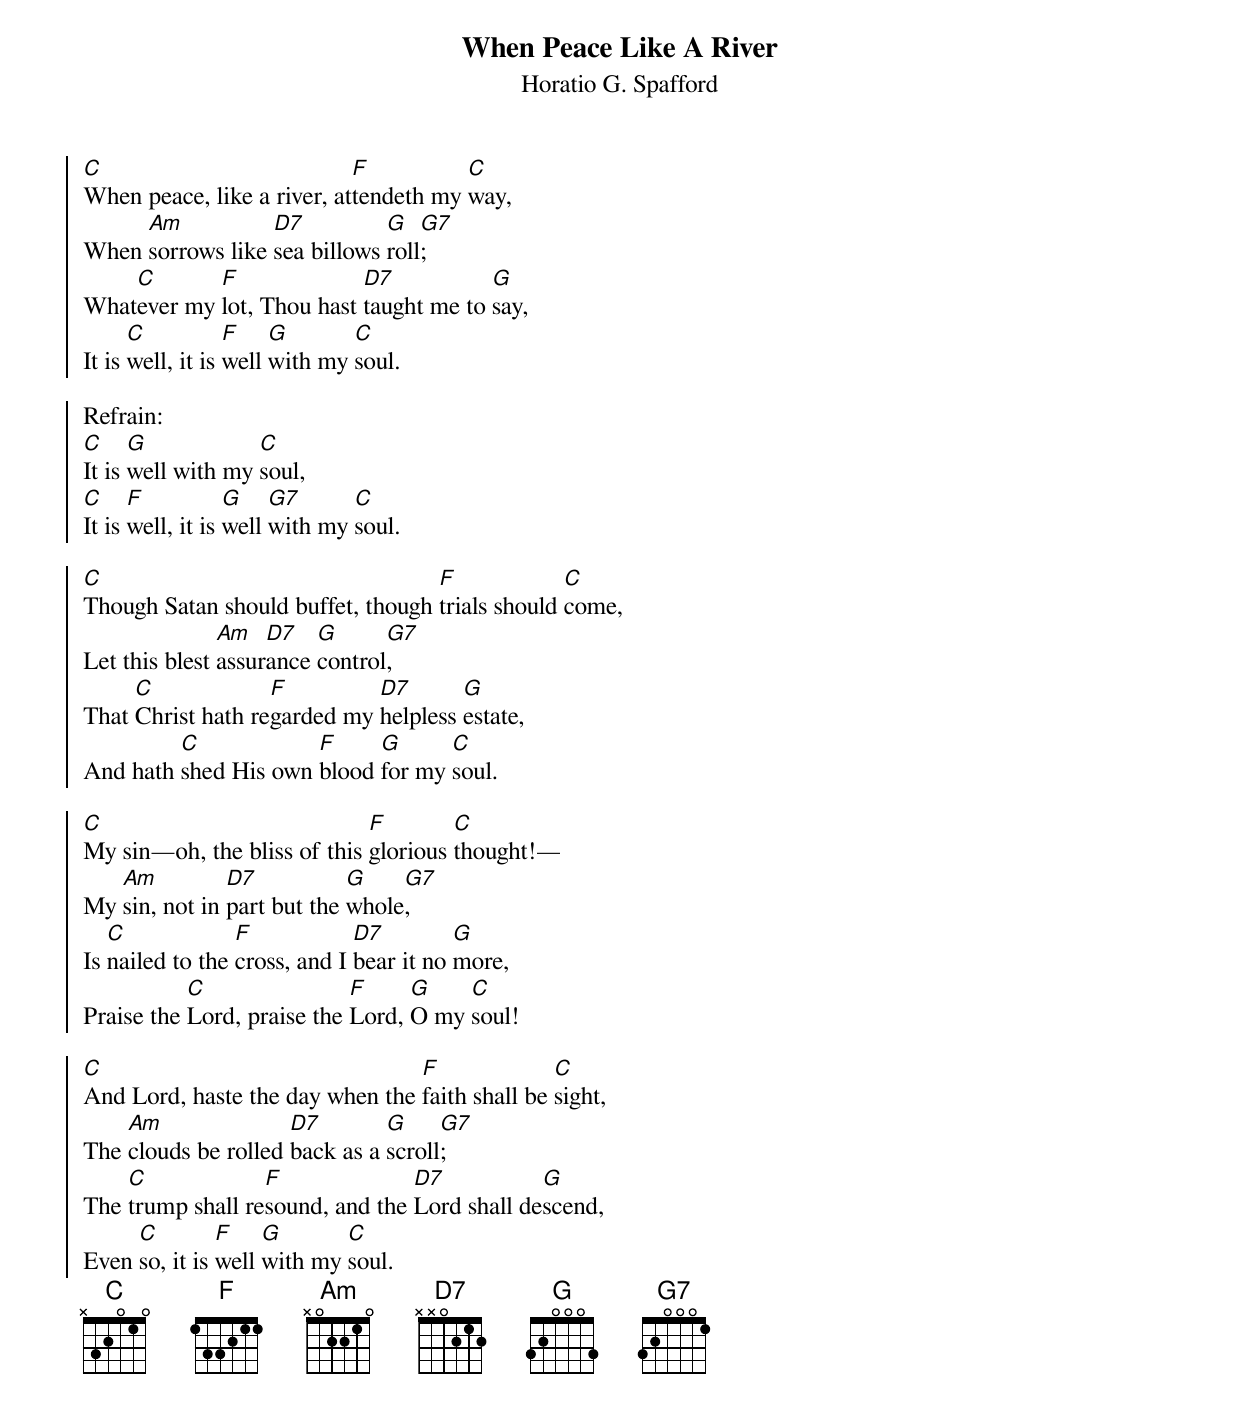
{t:When Peace Like A River}
    {st:Horatio G. Spafford}
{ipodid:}
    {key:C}
{soc}
[C]When peace, like a river, at[F]tendeth my [C]way,
When [Am]sorrows like [D7]sea billows [G]roll[G7];
What[C]ever my [F]lot, Thou hast [D7]taught me to [G]say,
It is [C]well, it is [F]well [G]with my [C]soul.
{eoc}

{soc}
Refrain:
[C]It is [G]well with my [C]soul,
[C]It is [F]well, it is [G]well [G7]with my [C]soul.
{eoc}

{soc}
[C]Though Satan should buffet, though [F]trials should [C]come,
Let this blest [Am]assur[D7]ance [G]control[G7],
That [C]Christ hath re[F]garded my [D7]helpless [G]estate,
And hath [C]shed His own [F]blood [G]for my [C]soul.
{eoc}

{soc}
[C]My sin—oh, the bliss of this [F]glorious [C]thought!—
My [Am]sin, not in [D7]part but the [G]whole[G7],
Is [C]nailed to the [F]cross, and I [D7]bear it no [G]more,
Praise the [C]Lord, praise the [F]Lord, [G]O my [C]soul!
{eoc}

{soc}
[C]And Lord, haste the day when the [F]faith shall be [C]sight,
The [Am]clouds be rolled [D7]back as a [G]scroll[G7];
The [C]trump shall re[F]sound, and the [D7]Lord shall de[G]scend,
Even [C]so, it is [F]well [G]with my [C]soul.
{eoc}
